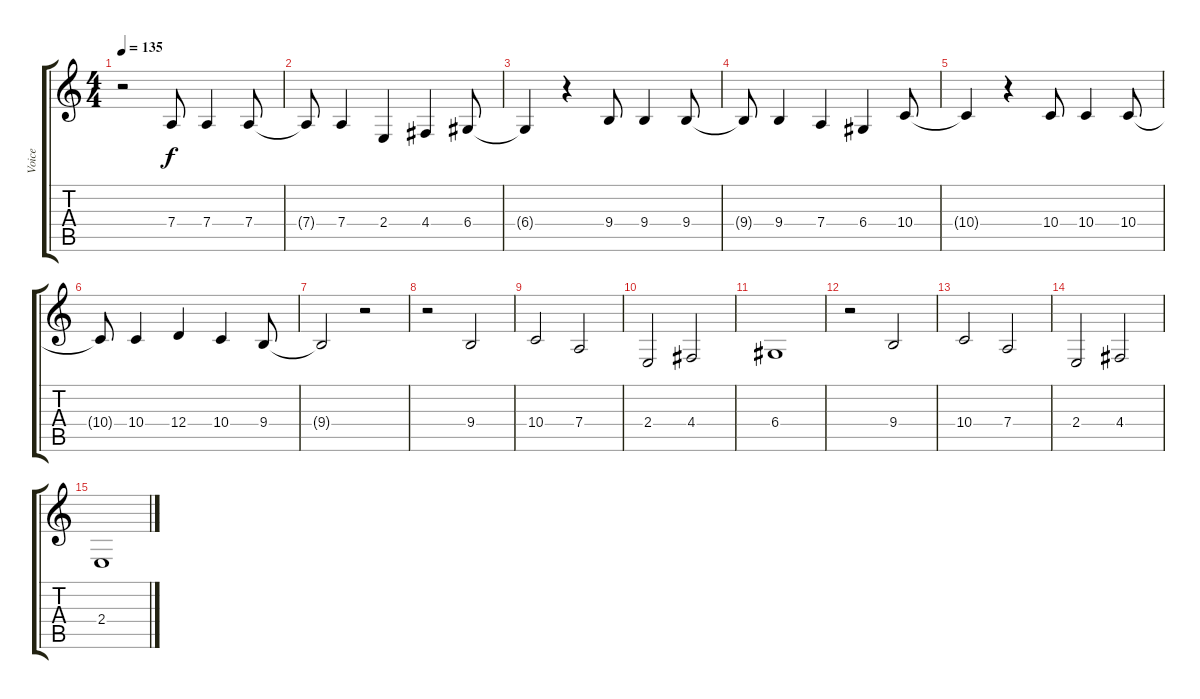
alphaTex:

\track ("Voice" "Voice") {instrument cello}
\staff {score tabs}
\tuning (E4 B3 G3 D3 A2 E2) {hide}
\ts (4 4)
\tempo 135
\clef g2
\ks c
r.2{dy f} 7.4.8 7.4.4 7.4.8 |
7.4{t}.8 7.4.4 2.4.4 4.4.4 6.4.8 |
6.4{t}.4 r.4 9.4.8 9.4.4 9.4.8 |
9.4{t}.8 9.4.4 7.4.4 6.4.4 10.4.8 |
10.4{t}.4 r.4 10.4.8 10.4.4 10.4.8 |
10.4{t}.8 10.4.4 12.4.4 10.4.4 9.4.8 |
9.4{t}.2 r.2 |
r.2 9.4.2 |
10.4.2 7.4.2 |
2.4.2 4.4.2 |
6.4.1 |
r.2 9.4.2 |
10.4.2 7.4.2 |
2.4.2 4.4.2 |
2.4.1
